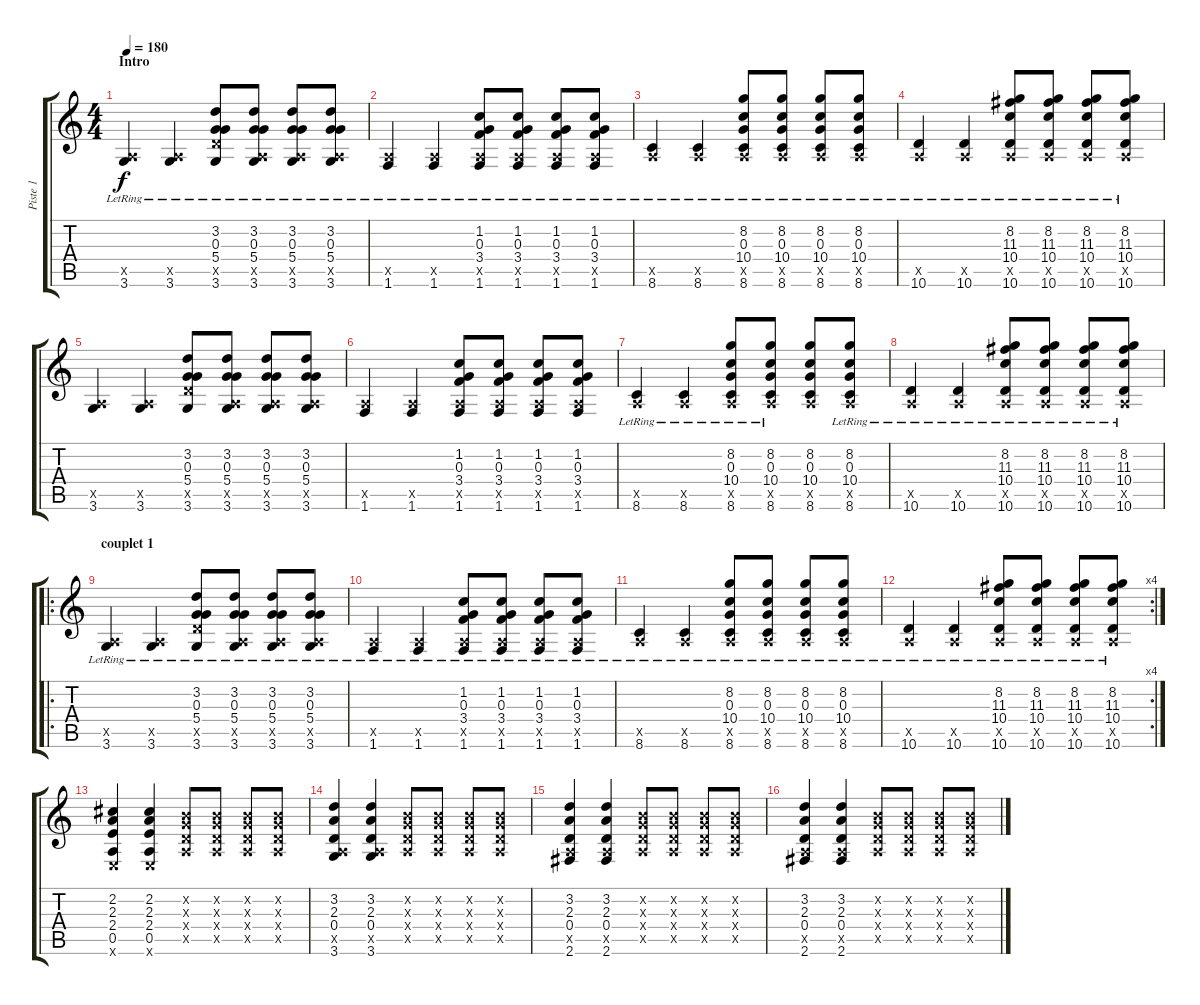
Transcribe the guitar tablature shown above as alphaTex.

\track ("Piste 1" "Piste 1") {instrument acousticguitarsteel}
\staff {score tabs}
\tuning (E4 B3 G3 D3 A2 E2) {hide}
\ts (4 4)
\section ("" "Intro")
\tempo 180
\clef g2
\ks c
(0.5{x} 3.6{lr}).4{dy f instrument acousticguitarsteel} (0.5{x} 3.6{lr}).4 (3.2 0.3 5.4 5.5{x} 3.6{lr}).8 (3.2 0.3 5.4 0.5{x} 3.6{lr}).8 (3.2 0.3 5.4 0.5{x} 3.6{lr}).8 (3.2 0.3 5.4 0.5{x} 3.6{lr}).8 |
(0.5{x} 1.6{lr}).4 (0.5{x} 1.6{lr}).4 (1.2 0.3 3.4 0.5{x} 1.6{lr}).8 (1.2 0.3 3.4 0.5{x} 1.6{lr}).8 (1.2 0.3 3.4 0.5{x} 1.6{lr}).8 (1.2 0.3 3.4 0.5{x} 1.6{lr}).8 |
(0.5{x} 8.6{lr}).4 (0.5{x} 8.6{lr}).4 (8.2 0.3 10.4 0.5{x} 8.6{lr}).8 (8.2 0.3 10.4 0.5{x} 8.6{lr}).8 (8.2 0.3 10.4 0.5{x} 8.6{lr}).8 (8.2 0.3 10.4 0.5{x} 8.6{lr}).8 |
(0.5{x} 10.6{lr}).4 (0.5{x} 10.6{lr}).4 (8.2 11.3 10.4 0.5{x} 10.6{lr}).8 (8.2 11.3 10.4 0.5{x} 10.6{lr}).8 (8.2 11.3 10.4 0.5{x} 10.6{lr}).8 (8.2 11.3 10.4 0.5{x} 10.6{lr}).8 |
(0.5{x} 3.6).4 (0.5{x} 3.6).4 (3.2 0.3 5.4 5.5{x} 3.6).8 (3.2 0.3 5.4 0.5{x} 3.6).8 (3.2 0.3 5.4 0.5{x} 3.6).8 (3.2 0.3 5.4 0.5{x} 3.6).8 |
(0.5{x} 1.6).4 (0.5{x} 1.6).4 (1.2 0.3 3.4 0.5{x} 1.6).8 (1.2 0.3 3.4 0.5{x} 1.6).8 (1.2 0.3 3.4 0.5{x} 1.6).8 (1.2 0.3 3.4 0.5{x} 1.6).8 |
(0.5{x} 8.6{lr}).4 (0.5{x} 8.6{lr}).4 (8.2 0.3 10.4 0.5{x} 8.6{lr}).8 (8.2 0.3 10.4 0.5{x} 8.6{lr}).8 (8.2 0.3 10.4 0.5{x} 8.6).8 (8.2 0.3 10.4 0.5{x} 8.6{lr}).8 |
(0.5{x} 10.6{lr}).4 (0.5{x} 10.6{lr}).4 (8.2 11.3 10.4 0.5{x} 10.6{lr}).8 (8.2 11.3 10.4 0.5{x} 10.6{lr}).8 (8.2 11.3 10.4 0.5{x} 10.6{lr}).8 (8.2 11.3 10.4 0.5{x} 10.6{lr}).8 |
\ro
\section ("" "couplet 1")
(0.5{x} 3.6{lr}).4 (0.5{x} 3.6{lr}).4 (3.2 0.3 5.4 5.5{x} 3.6{lr}).8 (3.2 0.3 5.4 0.5{x} 3.6{lr}).8 (3.2 0.3 5.4 0.5{x} 3.6{lr}).8 (3.2 0.3 5.4 0.5{x} 3.6{lr}).8 |
(0.5{x} 1.6{lr}).4 (0.5{x} 1.6{lr}).4 (1.2 0.3 3.4 0.5{x} 1.6{lr}).8 (1.2 0.3 3.4 0.5{x} 1.6{lr}).8 (1.2 0.3 3.4 0.5{x} 1.6{lr}).8 (1.2 0.3 3.4 0.5{x} 1.6{lr}).8 |
(0.5{x} 8.6{lr}).4 (0.5{x} 8.6{lr}).4 (8.2 0.3 10.4 0.5{x} 8.6{lr}).8 (8.2 0.3 10.4 0.5{x} 8.6{lr}).8 (8.2 0.3 10.4 0.5{x} 8.6{lr}).8 (8.2 0.3 10.4 0.5{x} 8.6{lr}).8 |
\rc 4
(0.5{x} 10.6{lr}).4 (0.5{x} 10.6{lr}).4 (8.2 11.3 10.4 0.5{x} 10.6{lr}).8 (8.2 11.3 10.4 0.5{x} 10.6{lr}).8 (8.2 11.3 10.4 0.5{x} 10.6{lr}).8 (8.2 11.3 10.4 0.5{x} 10.6{lr}).8 |
(2.2 2.3 2.4 0.5 0.6{x}).4 (2.2 2.3 2.4 0.5 0.6{x}).4 (0.2{x} 0.3{x} 0.4{x} 0.5{x}).8 (0.2{x} 0.3{x} 0.4{x} 0.5{x}).8 (0.2{x} 0.3{x} 0.4{x} 0.5{x}).8 (0.2{x} 0.3{x} 0.4{x} 0.5{x}).8 |
(3.2 2.3 0.4 0.5{x} 3.6).4 (3.2 2.3 0.4 0.5{x} 3.6).4 (0.2{x} 0.3{x} 0.4{x} 0.5{x}).8 (0.2{x} 0.3{x} 0.4{x} 0.5{x}).8 (0.2{x} 0.3{x} 0.4{x} 0.5{x}).8 (0.2{x} 0.3{x} 0.4{x} 0.5{x}).8 |
(3.2 2.3 0.4 0.5{x} 2.6).4 (3.2 2.3 0.4 0.5{x} 2.6).4 (0.2{x} 0.3{x} 0.4{x} 0.5{x}).8 (0.2{x} 0.3{x} 0.4{x} 0.5{x}).8 (0.2{x} 0.3{x} 0.4{x} 0.5{x}).8 (0.2{x} 0.3{x} 0.4{x} 0.5{x}).8 |
(3.2 2.3 0.4 0.5{x} 2.6).4 (3.2 2.3 0.4 0.5{x} 2.6).4 (0.2{x} 0.3{x} 0.4{x} 0.5{x}).8 (0.2{x} 0.3{x} 0.4{x} 0.5{x}).8 (0.2{x} 0.3{x} 0.4{x} 0.5{x}).8 (0.2{x} 0.3{x} 0.4{x} 0.5{x}).8
